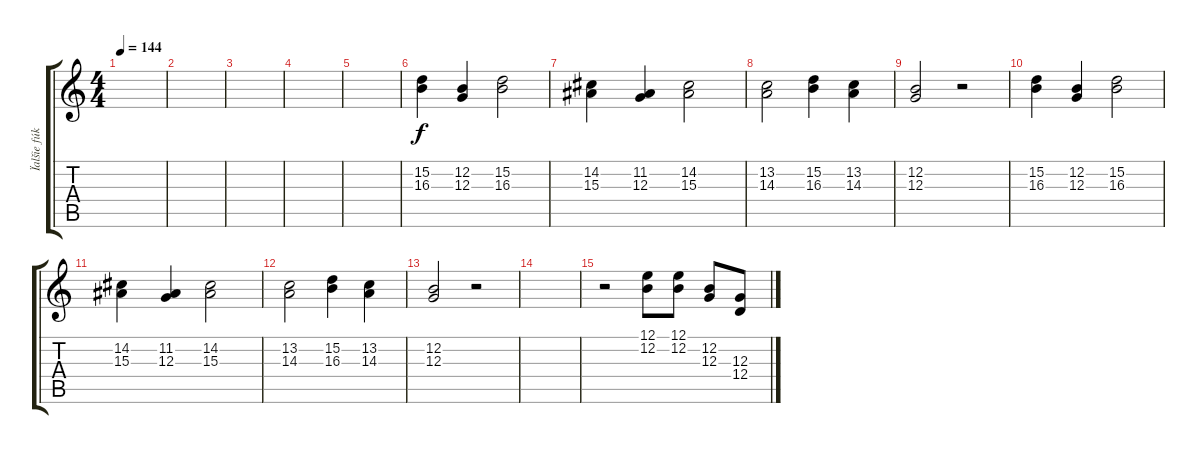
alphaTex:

\track ("Ïalšie fúkatká :-)" "Ïalšie fúk") {instrument trombone}
\staff {score tabs}
\tuning (E4 B3 G3 D3 A2 E2) {hide}
\ts (4 4)
\tempo 144
\clef g2
\ks c
|
|
|
|
|
(15.2 16.3).4 (12.2 12.3).4 (15.2 16.3).2 |
(14.2 15.3).4 (11.2 12.3).4 (14.2 15.3).2 |
(13.2 14.3).2 (15.2 16.3).4 (13.2 14.3).4 |
(12.2 12.3).2 r.2 |
(15.2 16.3).4 (12.2 12.3).4 (15.2 16.3).2 |
(14.2 15.3).4 (11.2 12.3).4 (14.2 15.3).2 |
(13.2 14.3).2 (15.2 16.3).4 (13.2 14.3).4 |
(12.2 12.3).2 r.2 |
|
r.2 (12.1 12.2).8 (12.1 12.2).8 (12.2 12.3).8 (12.3 12.4).8
